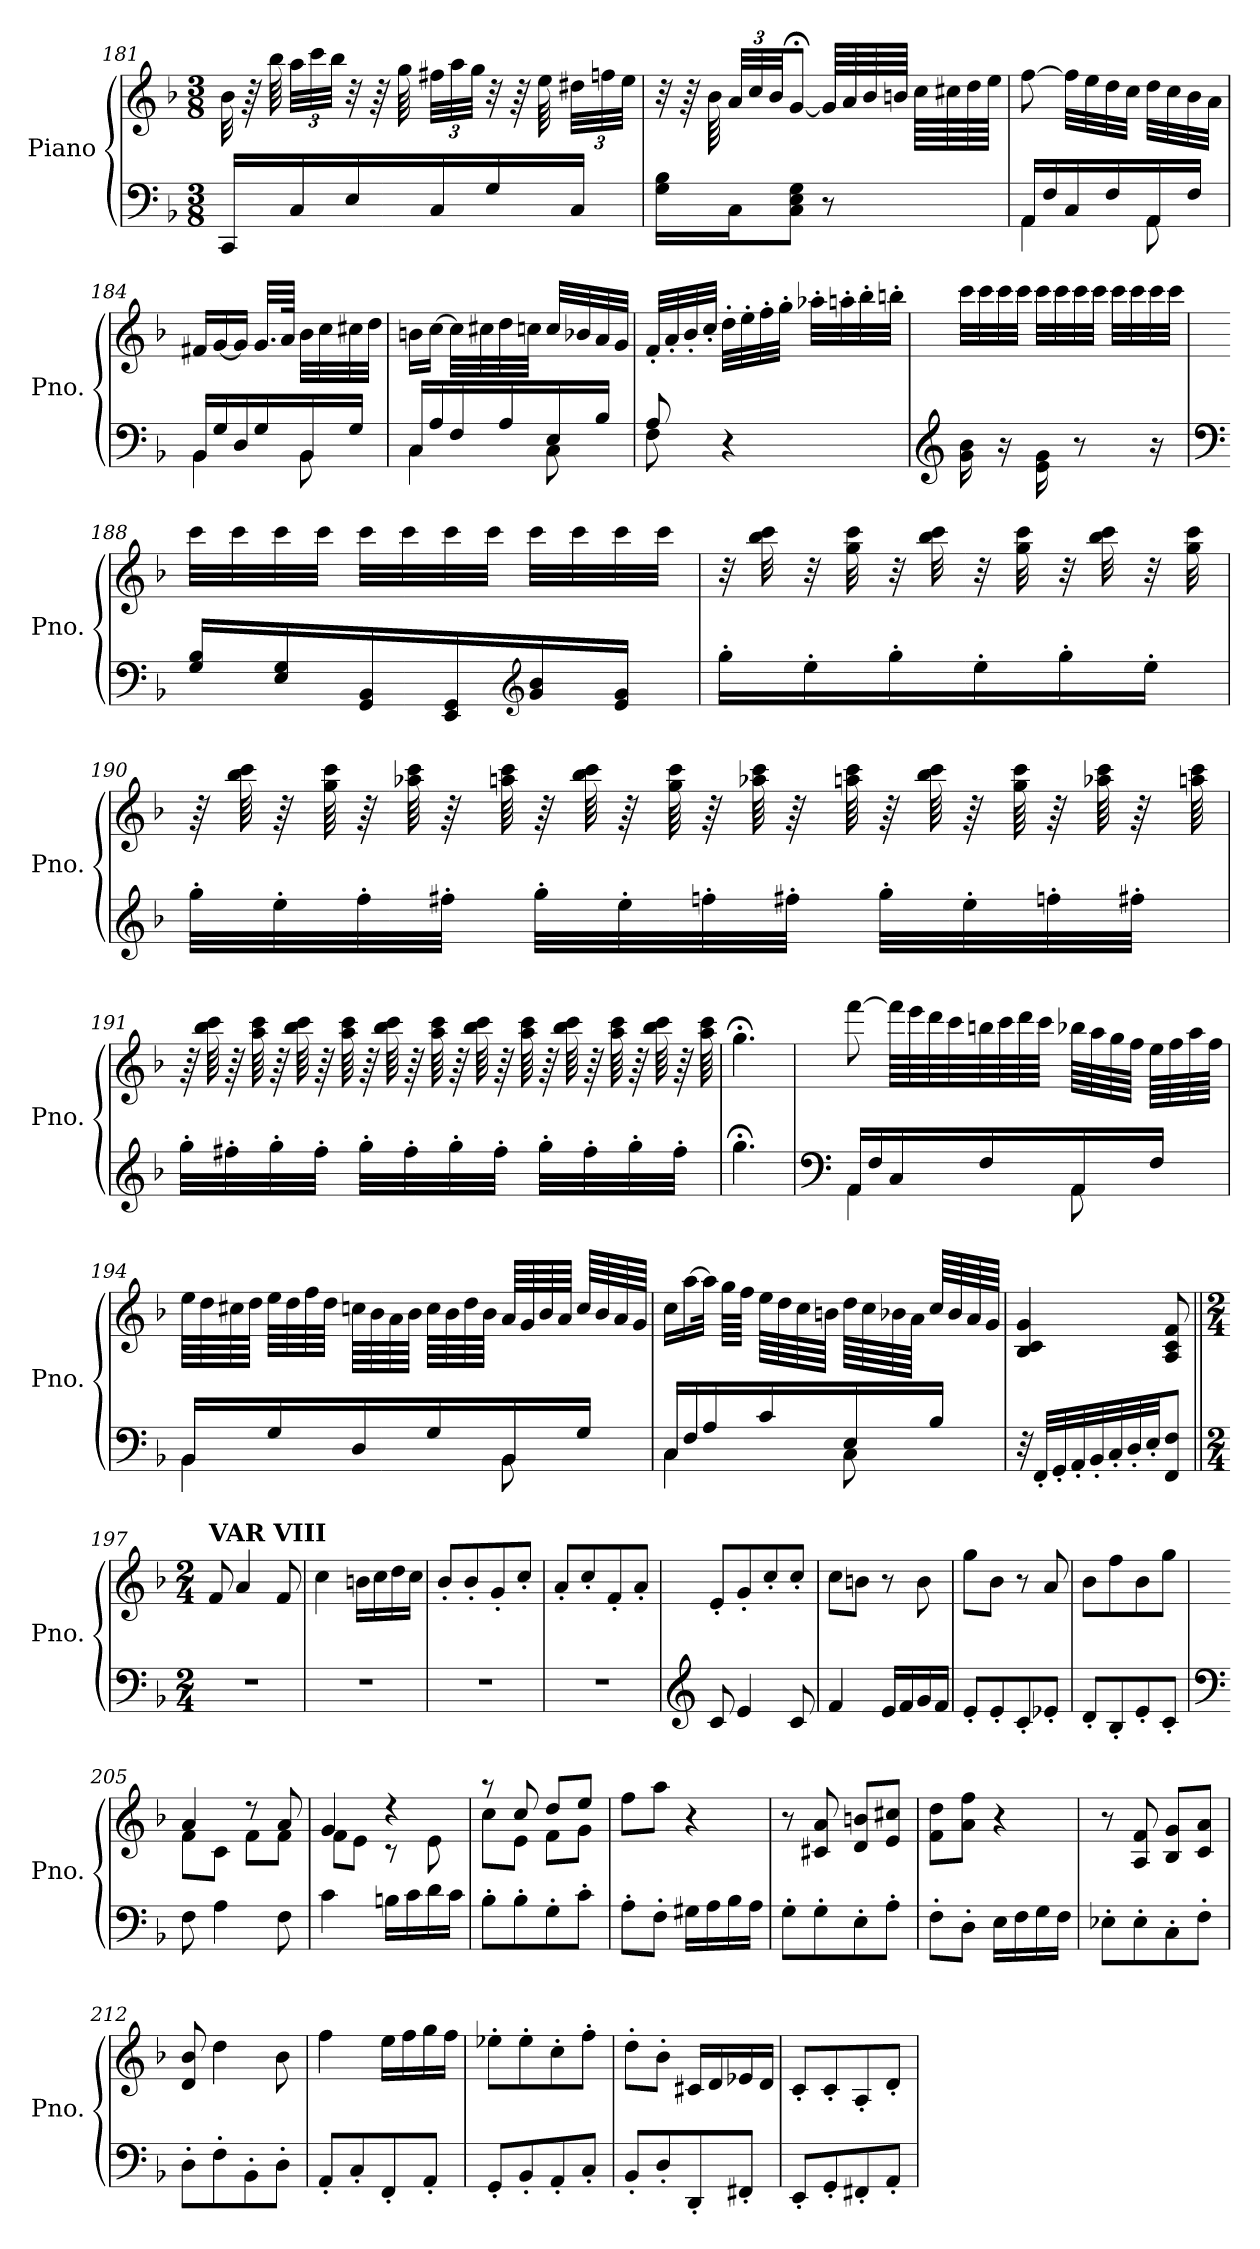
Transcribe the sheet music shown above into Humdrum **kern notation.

**kern	**kern
*part1	*part1
*staff2	*staff1
*I"Piano	*
*I'Pno.	*
!!LO:LB:g=z
*clefF4	*clefG2
*k[b-]	*k[b-]
*M3/8	*M3/8
=181	=181
16CC/LL	32b-\
.	64r
.	64bb-\
*	*Xbrackettup
16C/	48aa\LLL
.	48ccc\
.	48bb-\JJJ
16E/	32r
.	64r
.	64gg\
16C/	48ff#X\LLL
.	48aa\
.	48gg\JJJ
16G/	32r
.	64r
.	64ee\
16C/JJ	48dd#X\LLL
.	48ffn\
.	48ee\JJJ
=182	=182
16G\ 16B-\LL	32r
.	64r
.	64b-\
16C\J	48a/LLL
.	48cc/
.	48b-/JJ
8C\ 8E\ 8G\J	[8g;/J
8r	64g/LLLL]
.	64a/
.	64b-/
.	64bn/JJJJ
.	64cc\LLLL
.	64cc#X\
.	64dd\
.	64ee\JJJJ
=183	=183
*^	*
4AA\	16AA/LL	[8ff\
.	16F/	.
.	16C/	32ff\LLL]
.	.	32ee\
.	16F/	32dd\
.	.	32cc\JJJ
8AA\	16AA/	32dd\LLL
.	.	32cc\
.	16F/JJ	32b-\
.	.	32a\JJJ
!!LO:PB:g=z
=184	=184	=184
4BB-\	16BB-/LL	16f#X/LL
.	16G/	[16g/
.	16D/	16g/JJ]
.	16G/	32.g/LLL
.	.	64a/JJJk
8BB-\	16BB-/	32b-\LLL
.	.	32cc\
.	16G/JJ	32cc#X\
.	.	32dd\JJJ
=185	=185	=185
4C\	16C/LL	16bn\LL
.	16A/	[16cc\JJ
.	16F/	32cc\LLL]
.	.	32cc#X\
.	16A/	32dd\
.	.	32ccn\JJJ
8C\	16E/	32cc/LLL
.	.	32b-X/
.	16B-/JJ	32a/
.	.	32g/JJJ
=186	=186	=186
8F\	8A/	32f'/LLL
.	.	32a'/
.	.	32b-'/
.	.	32cc'/JJJ
4r	4ryy	32dd'\LLL
.	.	32ee'\
.	.	32ff'\
.	.	32gg'\JJJ
.	.	32aa-X'\LLL
.	.	32aan'\
.	.	32bb-'\
.	.	32bbn'\JJJ
*v	*v	*
!!LO:LB:g=z
=187	=187
*clefG2	*
16g\ 16b-\	32ccc\LLL
.	32ccc\
16r	32ccc\
.	32ccc\JJJ
16e\ 16g\	32ccc\LLL
.	32ccc\
8r	32ccc\
.	32ccc\JJJ
.	32ccc\LLL
.	32ccc\
16r	32ccc\
.	32ccc\JJJ
=188	=188
*clefF4	*
16G/ 16B-/LL	32ccc\LLL
.	32ccc\
16E/ 16G/	32ccc\
.	32ccc\JJJ
16GG/ 16BB-/	32ccc\LLL
.	32ccc\
16EE/ 16GG/	32ccc\
.	32ccc\JJJ
*clefG2	*
16g/ 16b-/	32ccc\LLL
.	32ccc\
16e/ 16g/JJ	32ccc\
.	32ccc\JJJ
=189	=189
16gg'\LL	32r
.	32bb-\ 32ccc\
16ee'\	32r
.	32gg\ 32ccc\
16gg'\	32r
.	32bb-\ 32ccc\
16ee'\	32r
.	32gg\ 32ccc\
16gg'\	32r
.	32bb-\ 32ccc\
16ee'\JJ	32r
.	32gg\ 32ccc\
!!LO:LB:g=z
=190	=190
32gg'\LLL	64r
.	64bb-\ 64ccc\
32ee'\	64r
.	64gg\ 64ccc\
32ff'\	64r
.	64aa-X\ 64ccc\
32ff#X'\JJJ	64r
.	64aan\ 64ccc\
32gg'\LLL	64r
.	64bb-\ 64ccc\
32ee'\	64r
.	64gg\ 64ccc\
32ffn'\	64r
.	64aa-X\ 64ccc\
32ff#X'\JJJ	64r
.	64aan\ 64ccc\
32gg'\LLL	64r
.	64bb-\ 64ccc\
32ee'\	64r
.	64gg\ 64ccc\
32ffn'\	64r
.	64aa-X\ 64ccc\
32ff#X'\JJJ	64r
.	64aan\ 64ccc\
=191	=191
32gg'\LLL	64r
.	64bb-\ 64ccc\
32ff#X'\	64r
.	64aa\ 64ccc\
32gg'\	64r
.	64bb-\ 64ccc\
32ff#'\JJJ	64r
.	64aa\ 64ccc\
32gg'\LLL	64r
.	64bb-\ 64ccc\
32ff#'\	64r
.	64aa\ 64ccc\
32gg'\	64r
.	64bb-\ 64ccc\
32ff#'\JJJ	64r
.	64aa\ 64ccc\
32gg'\LLL	64r
.	64bb-\ 64ccc\
32ff#'\	64r
.	64aa\ 64ccc\
32gg'\	64r
.	64bb-\ 64ccc\
32ff#'\JJJ	64r
.	64aa\ 64ccc\
!!LO:LB:g=z
=192	=192
4.gg;\	4.gg;\
=193	=193
*clefF4	*
*^	*
4AA\	16AA/LL	[8fff\
.	16F/	.
.	16C/	64fff\LLLL]
.	.	64eee\
.	.	64ddd\
.	.	64ccc\
.	16F/	64bbn\
.	.	64ccc\
.	.	64ddd\
.	.	64ccc\JJJJ
8AA\	16AA/	64bb-X\LLLL
.	.	64aa\
.	.	64gg\
.	.	64ff\JJJJ
.	16F/JJ	64ee\LLLL
.	.	64ff\
.	.	64aa\
.	.	64ff\JJJJ
=194	=194	=194
4BB-\	16BB-/LL	64ee\LLLL
.	.	64dd\
.	.	64cc#X\
.	.	64dd\JJJJ
.	16G/	64ee\LLLL
.	.	64dd\
.	.	64ff\
.	.	64dd\JJJJ
.	16D/	64ccn\LLLL
.	.	64b-\
.	.	64a\
.	.	64b-\JJJJ
.	16G/	64cc\LLLL
.	.	64b-\
.	.	64dd\
.	.	64b-\JJJJ
8BB-\	16BB-/	64a/LLLL
.	.	64g/
.	.	64b-/
.	.	64a/JJJJ
.	16G/JJ	64cc/LLLL
.	.	64b-/
.	.	64a/
.	.	64g/JJJJ
!!LO:LB:g=z
=195	=195	=195
4C\	16C/LL	16cc\LL
.	16F/	[16aa\
.	16A/	32aa\JJk]
.	.	64gg\LLLL
.	.	64ff\JJJJ
.	16c/	64ee\LLLL
.	.	64dd\
.	.	64cc\
.	.	64bn\JJJJ
8C\	16E/	64dd\LLLL
.	.	64cc\
.	.	64b-X\
.	.	64a\JJJJ
.	16B-/JJ	64cc/LLLL
.	.	64b-/
.	.	64a/
.	.	64g/JJJJ
*v	*v	*
=196	=196
32r	4B-/ 4c/ 4g/
32FF'/LLL	.
32GG'/	.
32AA'/	.
32BB-'/	.
32C'/	.
32D'/	.
32E'/JJ	.
8FF/ 8F/J	8A/ 8c/ 8f/
=197||	=197||
*M2/4	*M2/4
!	!LO:TX:a:B:t=VAR VIII
2r	8f/
.	4a/
.	8f/
=198	=198
2r	4cc\
.	16bn\LL
.	16cc\
.	16dd\
.	16cc\JJ
=199	=199
2r	8b-'/L
.	8b-'/
.	8g'/
.	8cc'/J
=200	=200
2r	8a'/L
.	8cc'/
.	8f'/
.	8a'/J
!!LO:LB:g=z
=201	=201
*clefG2	*
8c/	8e'/L
4e/	8g'/
.	8cc'/
8c/	8cc'/J
=202	=202
4f/	8cc\L
.	8bn\J
16e/LL	8r
16f/	.
16g/	8b\
16f/JJ	.
=203	=203
8e'/L	8gg\L
8e'/	8b-\J
8c'/	8r
8e-X'/J	8a/
=204	=204
8d'/L	8b-\L
8B-'/	8ff\
8e'/	8b-\
8c'/J	8gg\J
=205	=205
*clefF4	*
*	*^
8F\	4a/	8f\L
4A\	.	8c\J
.	8r	8f\L
8F\	8a/	8f\J
=206	=206	=206
4c\	4g/	8f\L
.	.	8e\J
16Bn\LL	4r	8r
16c\	.	.
16d\	.	8e\
16c\JJ	.	.
=207	=207	=207
8B-'\L	8r	8cc\L
8B-'\	8cc/	8e\J
8G'\	8dd/L	8f\L
8c'\J	8ee/J	8g\J
*	*v	*v
!!LO:PB:g=z
=208	=208
8A'\L	8ff\L
8F'\J	8aa\J
16G#X\LL	4r
16A\	.
16B-\	.
16A\JJ	.
=209	=209
8G'\L	8r
8G'\	8c#X/ 8a/
8E'\	8d/ 8bn/L
8A'\J	8e/ 8cc#X/J
=210	=210
8F'\L	8f\ 8dd\L
8D'\J	8a\ 8ff\J
16E\LL	4r
16F\	.
16G\	.
16F\JJ	.
=211	=211
8E-X'\L	8r
8E-'\	8A/ 8f/
8C'\	8B-/ 8g/L
8F'\J	8c/ 8a/J
=212	=212
8D'\L	8d/ 8b-/
8F'\	4dd\
8BB-'\	.
8D'\J	8b-\
=213	=213
8AA'/L	4ff\
8C'/	.
8FF'/	16ee\LL
.	16ff\
8AA'/J	16gg\
.	16ff\JJ
=214	=214
8GG'/L	8ee-X'\L
8BB-'/	8ee-'\
8AA'/	8cc'\
8C'/J	8ff'\J
=215	=215
8BB-'/L	8dd'\L
8D'/	8b-'\J
8DD'/	16c#X/LL
.	16d/
8FF#X'/J	16e-X/
.	16d/JJ
!!LO:LB:g=z
=216	=216
8EE'/L	8c'/L
8GG'/	8c'/
8FF#X'/	8A'/
8AA'/J	8d'/J
=	=
*-	*-
